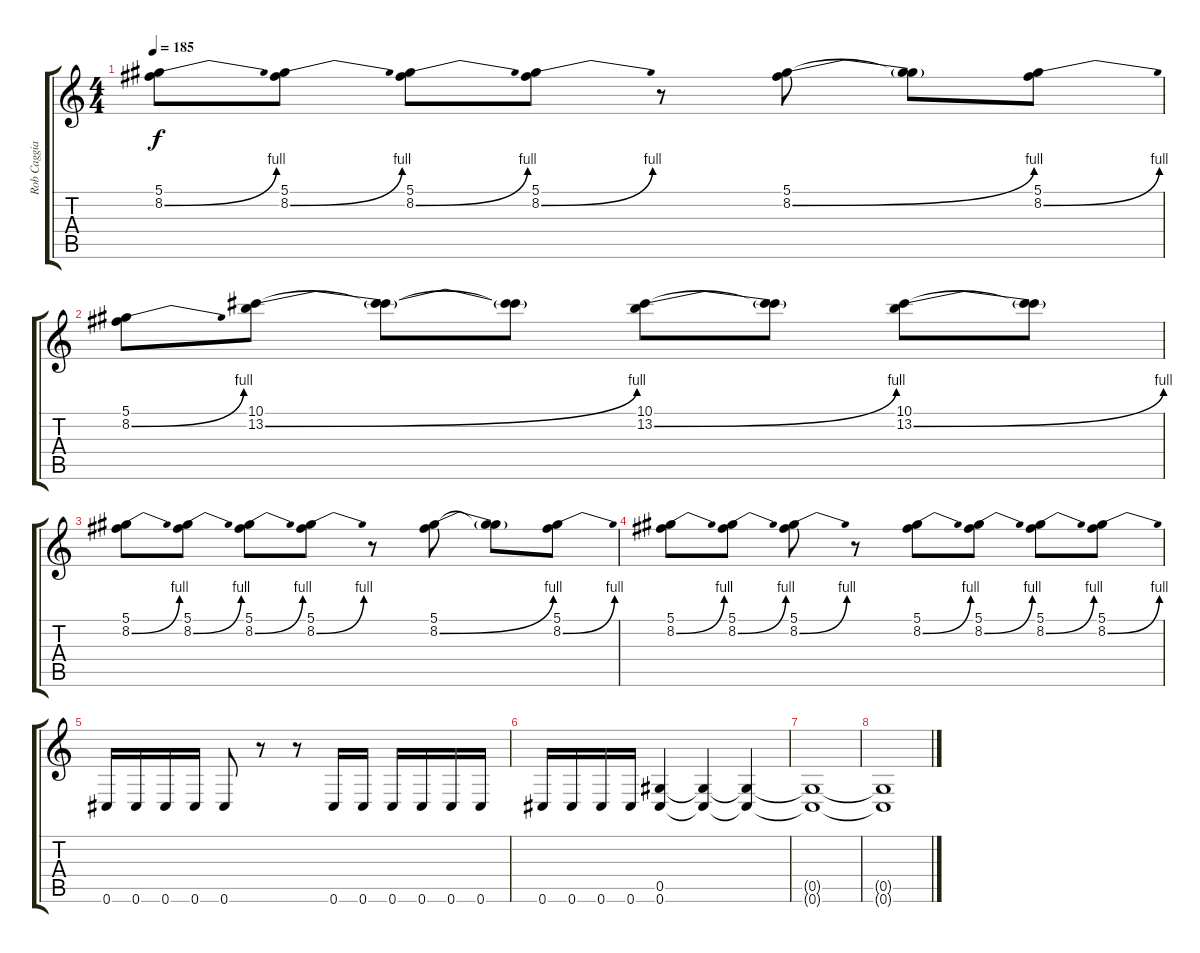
\track ("Rob Caggiano" "Rob Caggia") {instrument distortionguitar}
\staff {score tabs}
\tuning (Eb4 Bb3 Gb3 Db3 Ab2 Db2) {hide}
\ts (4 4)
\tempo 185
\clef g2
\ks c
(5.1 8.2{be (bend 0 0 60 4)}).8{dy f} (5.1 8.2{be (bend 0 0 60 4)}).8 (5.1 8.2{be (bend 0 0 60 4)}).8 (5.1 8.2{be (bend 0 0 60 4)}).8 r.8 (5.1 8.2{be (bend 0 0 60 4)}).8 (5.1{t} 8.2{t}).8 (5.1 8.2{be (bend 0 0 60 4)}).8 |
(5.1 8.2{be (bend 0 0 60 4)}).8 (10.1 13.2{be (bend 0 0 60 4)}).8 (10.1{t} 13.2{t}).8 (10.1{t} 13.2{t}).8 (10.1 13.2{be (bend 0 0 60 4)}).8 (10.1{t} 13.2{t}).8 (10.1 13.2{be (bend 0 0 60 4)}).8 (10.1{t} 13.2{t}).8 |
(5.1 8.2{be (bend 0 0 60 4)}).8 (5.1 8.2{be (bend 0 0 60 4)}).8 (5.1 8.2{be (bend 0 0 60 4)}).8 (5.1 8.2{be (bend 0 0 60 4)}).8 r.8 (5.1 8.2{be (bend 0 0 60 4)}).8 (5.1{t} 8.2{t}).8 (5.1 8.2{be (bend 0 0 60 4)}).8 |
(5.1 8.2{be (bend 0 0 60 4)}).8 (5.1 8.2{be (bend 0 0 60 4)}).8 (5.1 8.2{be (bend 0 0 60 4)}).8 r.8 (5.1 8.2{be (bend 0 0 60 4)}).8 (5.1 8.2{be (bend 0 0 60 4)}).8 (5.1 8.2{be (bend 0 0 60 4)}).8 (5.1 8.2{be (bend 0 0 60 4)}).8 |
0.6.16 0.6.16 0.6.16 0.6.16 0.6.8 r.8 r.8 0.6.16 0.6.16 0.6.16 0.6.16 0.6.16 0.6.16 |
0.6.16 0.6.16 0.6.16 0.6.16 (0.5 0.6).4 (0.5{t} 0.6{t}).4 (0.5{t} 0.6{t}).4 |
(0.5{t} 0.6{t}).1 |
(0.5{t} 0.6{t}).1
